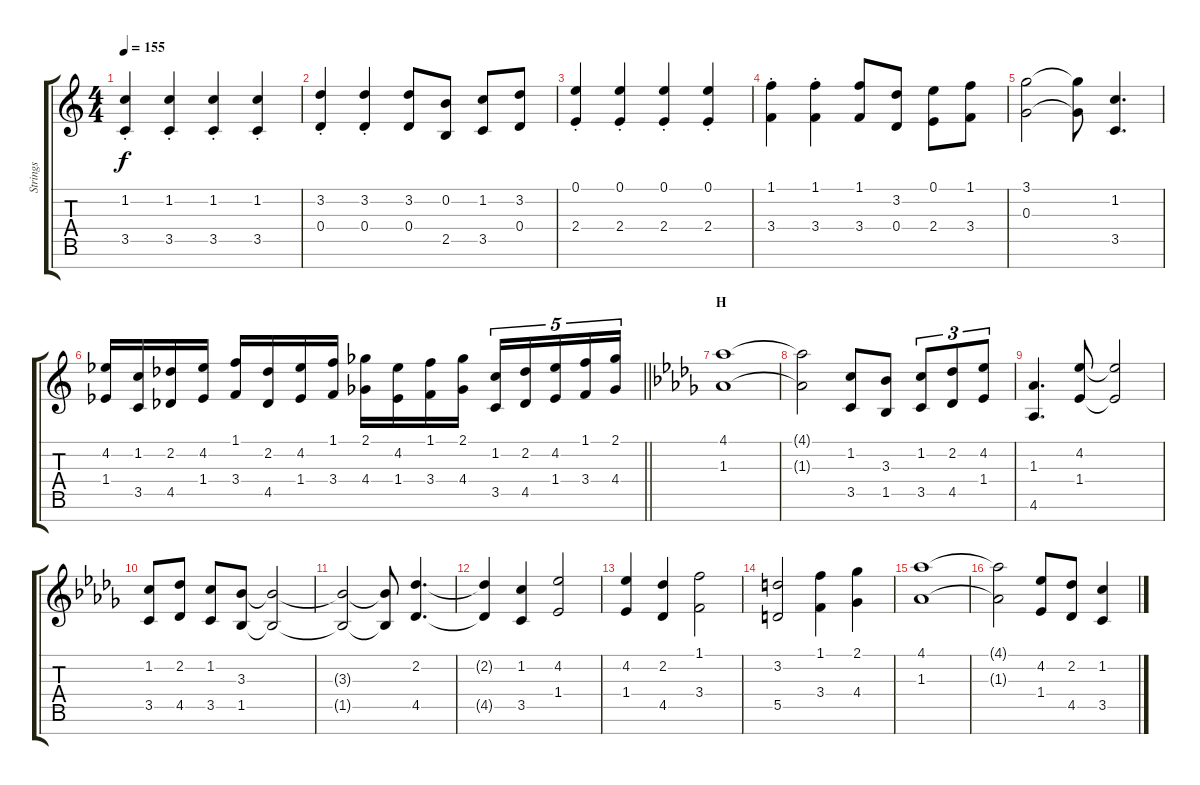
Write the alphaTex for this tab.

\track ("Strings" "Strings") {instrument stringensemble1}
\staff {score tabs}
\tuning (E5 B4 G4 D4 A3 E3 B2) {hide}
\ts (4 4)
\tempo 155
\clef g2
\ks c
(1.2{st} 3.5{st}).4{dy f} (1.2{st} 3.5{st}).4 (1.2{st} 3.5{st}).4 (1.2{st} 3.5{st}).4 |
(3.2{st} 0.4{st}).4 (3.2{st} 0.4{st}).4 (3.2 0.4).8 (0.2 2.5).8 (1.2 3.5).8 (3.2 0.4).8 |
(0.1{st} 2.4{st}).4 (0.1{st} 2.4{st}).4 (0.1{st} 2.4{st}).4 (0.1{st} 2.4{st}).4 |
(1.1{st} 3.4{st}).4 (1.1{st} 3.4{st}).4 (1.1 3.4).8 (3.2 0.4).8 (0.1 2.4).8 (1.1 3.4).8 |
(3.1 0.3).2 (3.1{t} 0.3{t}).8 (1.2 3.5).4{d} |
\barLineRight lightlight
(4.2{acc b} 1.4{acc b}).16 (1.2 3.5).16 (2.2{acc b} 4.5{acc b}).16 (4.2{acc b} 1.4{acc b}).16 (1.1 3.4).16 (2.2{acc b} 4.5{acc b}).16 (4.2{acc b} 1.4{acc b}).16 (1.1 3.4).16 (2.1{acc b} 4.4{acc b}).16 (4.2{acc b} 1.4{acc b}).16 (1.1 3.4).16 (2.1{acc b} 4.4{acc b}).16 (1.2 3.5).16{tu (5 4)} (2.2{acc b} 4.5{acc b}).16{tu (5 4)} (4.2{acc b} 1.4{acc b}).16{tu (5 4)} (1.1 3.4).16{tu (5 4)} (2.1{acc b} 4.4{acc b}).16{tu (5 4)} |
\section ("" "H")
\ks db
(4.1 1.3).1 |
(4.1{t} 1.3{t}).2 (1.2 3.5).8 (3.3 1.5).8 (1.2 3.5).8{tu (3 2)} (2.2 4.5).8{tu (3 2)} (4.2 1.4).8{tu (3 2)} |
(1.3 4.6).4{d} (4.2 1.4).8 (4.2{t} 1.4{t}).2 |
(1.2 3.5).8 (2.2 4.5).8 (1.2 3.5).8 (3.3 1.5).8 (3.3{t} 1.5{t}).2 |
(3.3{t} 1.5{t}).2 (3.3{t} 1.5{t}).8 (2.2 4.5).4{d} |
(2.2{t} 4.5{t}).4 (1.2 3.5).4 (4.2 1.4).2 |
(4.2 1.4).4 (2.2 4.5).4 (1.1 3.4).2 |
(3.2 5.5).2 (1.1 3.4).4 (2.1 4.4).4 |
(4.1 1.3).1 |
(4.1{t} 1.3{t}).2 (4.2 1.4).8 (2.2 4.5).8 (1.2 3.5).4
